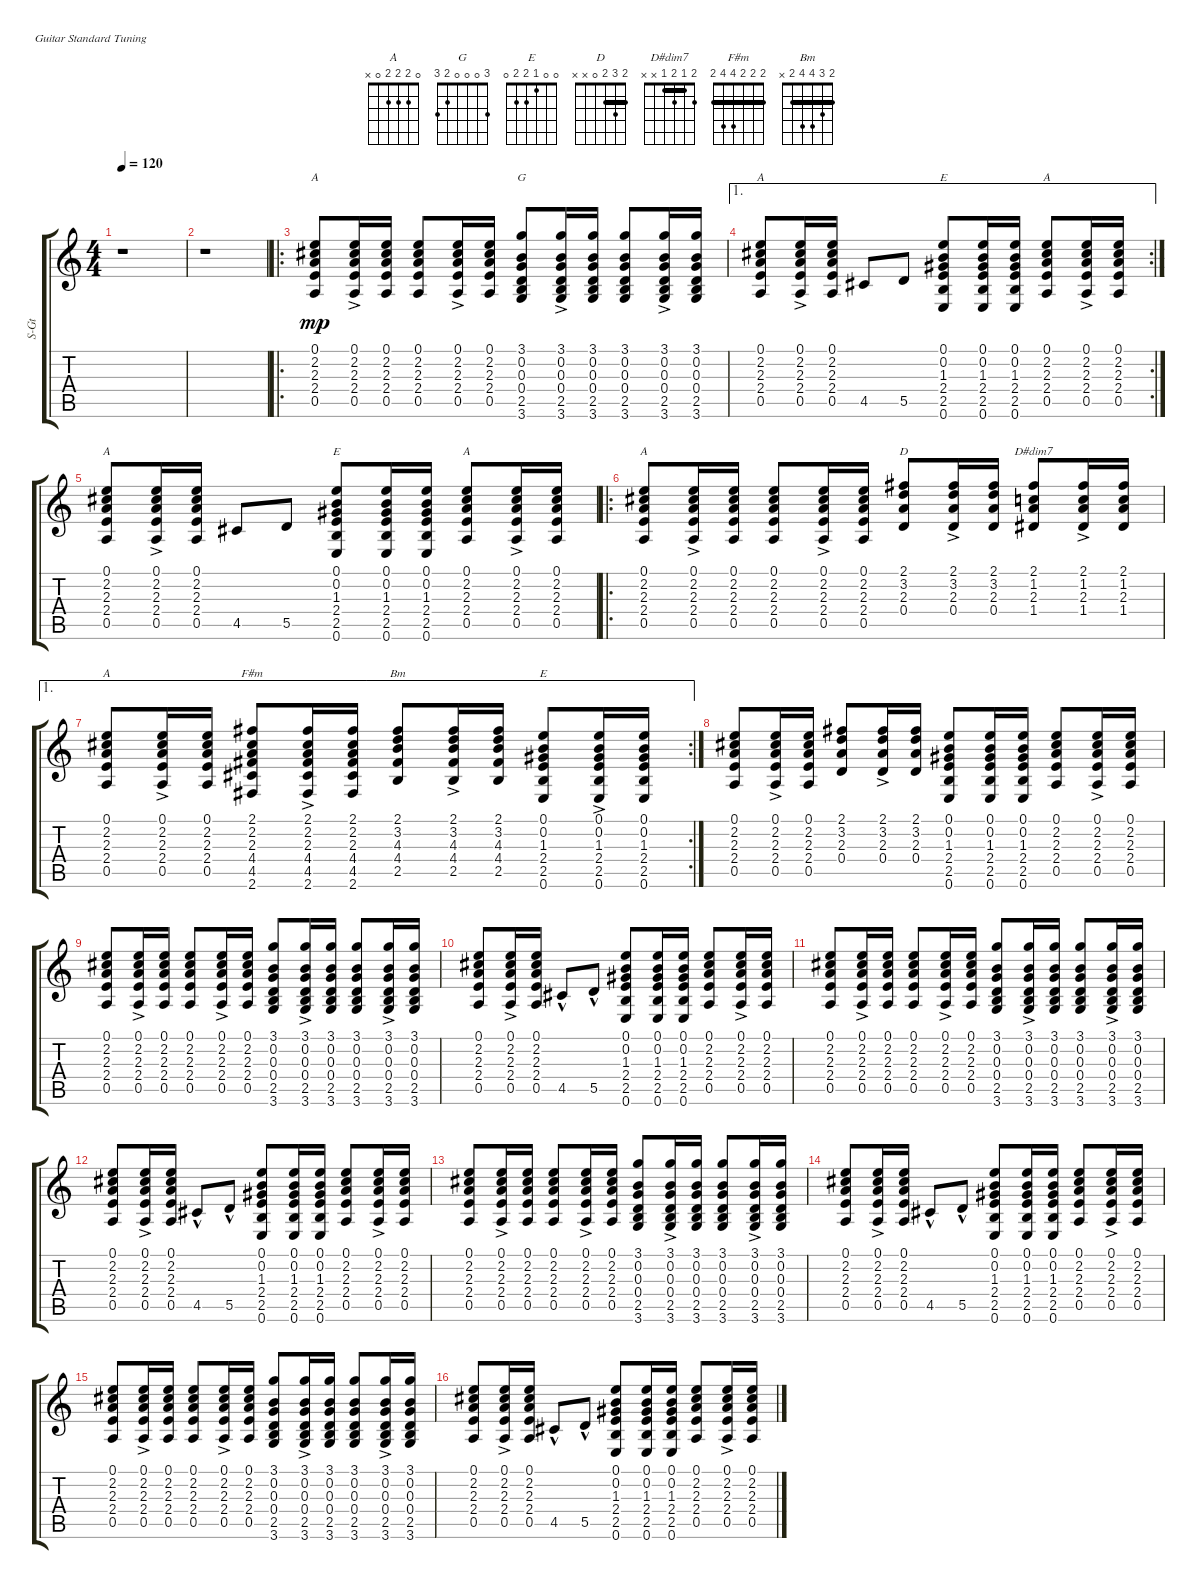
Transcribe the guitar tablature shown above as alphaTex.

\defaultSystemsLayout 4
\track ("Steel Guitar" "S-Gt") {instrument acousticguitarsteel}
\staff {score tabs}
\tuning (E4 B3 G3 D3 A2 E2)
\chord ("A" 0 2 2 2 0 x)
\chord ("G" 3 0 0 0 2 3)
\chord ("E" 0 0 1 2 2 0)
\chord ("D" 2 3 2 0 x x) {barre 2}
\chord ("D#dim7" 2 1 2 1 x x) {barre 1}
\chord ("F#m" 2 2 2 4 4 2) {barre (2 2 2)}
\chord ("Bm" 2 3 4 4 2 x) {barre 2}
\ts (4 4)
\tempo 120
\clef g2
\ks c
r.1{dy mp instrument acousticguitarsteel} |
r.1 |
\ro
(0.5 2.4 2.3 2.2 0.1).8{ch "A"} (0.1{ac} 2.2{ac} 2.3{ac} 2.4{ac} 0.5{ac}).16 (0.1 2.2 2.3 2.4 0.5).16 (0.1 2.2 2.3 2.4 0.5).8 (0.1{ac} 2.2{ac} 2.3{ac} 2.4{ac} 0.5{ac}).16 (0.1 2.2 2.3 2.4 0.5).16 (2.5 0.4 0.3 0.2 3.1 3.6).8{ch "G"} (3.1{ac} 0.2{ac} 0.3{ac} 0.4{ac} 2.5{ac} 3.6).16 (3.1 0.2 0.3 0.4 2.5 3.6).16 (3.1 0.2 0.3 0.4 2.5 3.6).8 (3.1{ac} 0.2{ac} 0.3{ac} 0.4{ac} 2.5{ac} 3.6).16 (3.1 0.2 0.3 0.4 2.5 3.6).16 |
\ae 1
\rc 2
(0.5 2.4 2.3 2.2 0.1).8{ch "A"} (0.1{ac} 2.2{ac} 2.3{ac} 2.4{ac} 0.5{ac}).16 (0.1 2.2 2.3 2.4 0.5).16 4.5.8 5.5.8 (0.6 2.5 2.4 1.3 0.2 0.1).8{ch "E"} (0.1 0.2 1.3 2.4 2.5 0.6).16 (0.6 2.5 2.4 1.3 0.2 0.1).16 (0.5 2.4 2.3 2.2 0.1).8{ch "A"} (0.1{ac} 2.2{ac} 2.3{ac} 2.4{ac} 0.5{ac}).16 (0.1 2.2 2.3 2.4 0.5).16 |
(0.5 2.4 2.3 2.2 0.1).8{ch "A"} (0.1{ac} 2.2{ac} 2.3{ac} 2.4{ac} 0.5{ac}).16 (0.1 2.2 2.3 2.4 0.5).16 4.5.8 5.5.8 (0.6 2.5 2.4 1.3 0.2 0.1).8{ch "E"} (0.1 0.2 1.3 2.4 2.5 0.6).16 (0.6 2.5 2.4 1.3 0.2 0.1).16 (0.5 2.4 2.3 2.2 0.1).8{ch "A"} (0.1{ac} 2.2{ac} 2.3{ac} 2.4{ac} 0.5{ac}).16 (0.1 2.2 2.3 2.4 0.5).16 |
\ro
(0.5 2.4 2.3 2.2 0.1).8{ch "A"} (0.1{ac} 2.2{ac} 2.3{ac} 2.4{ac} 0.5{ac}).16 (0.1 2.2 2.3 2.4 0.5).16 (0.1 2.2 2.3 2.4 0.5).8 (0.1{ac} 2.2{ac} 2.3{ac} 2.4{ac} 0.5{ac}).16 (0.1 2.2 2.3 2.4 0.5).16 (0.4 2.3 3.2 2.1).8{ch "D"} (2.1{ac} 3.2{ac} 2.3{ac} 0.4{ac}).16 (2.1 3.2 2.3 0.4).16 (2.1 1.2 2.3 1.4).8{ch "D#dim7"} (2.1{ac} 1.2{ac} 2.3{ac} 1.4{ac}).16 (2.1 1.2 2.3 1.4).16 |
\ae 1
\rc 2
(0.5 0.1 2.2 2.3 2.4).8{ch "A"} (0.5{ac} 0.1{ac} 2.2{ac} 2.3{ac} 2.4{ac}).16 (0.5 0.1 2.2 2.3 2.4).16 (2.6 4.5 4.4 2.3 2.2 2.1).8{ch "F#m"} (2.6{ac} 4.5{ac} 4.4{ac} 2.3{ac} 2.2{ac} 2.1{ac}).16 (2.6 4.5 4.4 2.3 2.2 2.1).16 (2.5 2.1 3.2 4.3 4.4).8{ch "Bm"} (2.5{ac} 2.1{ac} 3.2{ac} 4.3{ac} 4.4{ac}).16 (2.5 2.1 3.2 4.3 4.4).16 (0.6 2.5 2.4 1.3 0.2 0.1).8{ch "E"} (0.6{ac} 2.5{ac} 2.4{ac} 1.3{ac} 0.2{ac} 0.1{ac}).16 (0.6 2.5 2.4 1.3 0.2 0.1).16 |
(0.5 0.1 2.2 2.3 2.4).8 (0.5{ac} 0.1{ac} 2.2{ac} 2.3{ac} 2.4{ac}).16 (0.5 0.1 2.2 2.3 2.4).16 (0.4 2.3 3.2 2.1).8 (2.1{ac} 3.2{ac} 2.3{ac} 0.4{ac}).16 (2.1 3.2 2.3 0.4).16 (0.6 2.5 2.4 1.3 0.2 0.1).8 (0.1 0.2 1.3 2.4 2.5 0.6).16 (0.6 2.5 2.4 1.3 0.2 0.1).16 (0.5 2.4 2.3 2.2 0.1).8 (0.1{ac} 2.2{ac} 2.3{ac} 2.4{ac} 0.5{ac}).16 (0.1 2.2 2.3 2.4 0.5).16 |
(0.5 2.4 2.3 2.2 0.1).8 (0.1{ac} 2.2{ac} 2.3{ac} 2.4{ac} 0.5{ac}).16 (0.1 2.2 2.3 2.4 0.5).16 (0.1 2.2 2.3 2.4 0.5).8 (0.1{ac} 2.2{ac} 2.3{ac} 2.4{ac} 0.5{ac}).16 (0.1 2.2 2.3 2.4 0.5).16 (2.5 0.4 0.3 0.2 3.1 3.6).8 (3.1{ac} 0.2{ac} 0.3{ac} 0.4{ac} 2.5{ac} 3.6).16 (3.1 0.2 0.3 0.4 2.5 3.6).16 (3.1 0.2 0.3 0.4 2.5 3.6).8 (3.1{ac} 0.2{ac} 0.3{ac} 0.4{ac} 2.5{ac} 3.6).16 (3.1 0.2 0.3 0.4 2.5 3.6).16 |
(0.5 2.4 2.3 2.2 0.1).8 (0.1{ac} 2.2{ac} 2.3{ac} 2.4{ac} 0.5{ac}).16 (0.1 2.2 2.3 2.4 0.5).16 4.5{hac}.8 5.5{hac}.8 (0.6 2.5 2.4 1.3 0.2 0.1).8 (0.1 0.2 1.3 2.4 2.5 0.6).16 (0.6 2.5 2.4 1.3 0.2 0.1).16 (0.5 2.4 2.3 2.2 0.1).8 (0.1{ac} 2.2{ac} 2.3{ac} 2.4{ac} 0.5{ac}).16 (0.1 2.2 2.3 2.4 0.5).16 |
(0.5 2.4 2.3 2.2 0.1).8 (0.1{ac} 2.2{ac} 2.3{ac} 2.4{ac} 0.5{ac}).16 (0.1 2.2 2.3 2.4 0.5).16 (0.1 2.2 2.3 2.4 0.5).8 (0.1{ac} 2.2{ac} 2.3{ac} 2.4{ac} 0.5{ac}).16 (0.1 2.2 2.3 2.4 0.5).16 (2.5 0.4 0.3 0.2 3.1 3.6).8 (3.1{ac} 0.2{ac} 0.3{ac} 0.4{ac} 2.5{ac} 3.6).16 (3.1 0.2 0.3 0.4 2.5 3.6).16 (3.1 0.2 0.3 0.4 2.5 3.6).8 (3.1{ac} 0.2{ac} 0.3{ac} 0.4{ac} 2.5{ac} 3.6).16 (3.1 0.2 0.3 0.4 2.5 3.6).16 |
(0.5 2.4 2.3 2.2 0.1).8 (0.1{ac} 2.2{ac} 2.3{ac} 2.4{ac} 0.5{ac}).16 (0.1 2.2 2.3 2.4 0.5).16 4.5{hac}.8 5.5{hac}.8 (0.6 2.5 2.4 1.3 0.2 0.1).8 (0.1 0.2 1.3 2.4 2.5 0.6).16 (0.6 2.5 2.4 1.3 0.2 0.1).16 (0.5 2.4 2.3 2.2 0.1).8 (0.1{ac} 2.2{ac} 2.3{ac} 2.4{ac} 0.5{ac}).16 (0.1 2.2 2.3 2.4 0.5).16 |
(0.5 2.4 2.3 2.2 0.1).8 (0.1{ac} 2.2{ac} 2.3{ac} 2.4{ac} 0.5{ac}).16 (0.1 2.2 2.3 2.4 0.5).16 (0.1 2.2 2.3 2.4 0.5).8 (0.1{ac} 2.2{ac} 2.3{ac} 2.4{ac} 0.5{ac}).16 (0.1 2.2 2.3 2.4 0.5).16 (2.5 0.4 0.3 0.2 3.1 3.6).8 (3.1{ac} 0.2{ac} 0.3{ac} 0.4{ac} 2.5{ac} 3.6).16 (3.1 0.2 0.3 0.4 2.5 3.6).16 (3.1 0.2 0.3 0.4 2.5 3.6).8 (3.1{ac} 0.2{ac} 0.3{ac} 0.4{ac} 2.5{ac} 3.6).16 (3.1 0.2 0.3 0.4 2.5 3.6).16 |
(0.5 2.4 2.3 2.2 0.1).8 (0.1{ac} 2.2{ac} 2.3{ac} 2.4{ac} 0.5{ac}).16 (0.1 2.2 2.3 2.4 0.5).16 4.5{hac}.8 5.5{hac}.8 (0.6 2.5 2.4 1.3 0.2 0.1).8 (0.1 0.2 1.3 2.4 2.5 0.6).16 (0.6 2.5 2.4 1.3 0.2 0.1).16 (0.5 2.4 2.3 2.2 0.1).8 (0.1{ac} 2.2{ac} 2.3{ac} 2.4{ac} 0.5{ac}).16 (0.1 2.2 2.3 2.4 0.5).16 |
(0.5 2.4 2.3 2.2 0.1).8 (0.1{ac} 2.2{ac} 2.3{ac} 2.4{ac} 0.5{ac}).16 (0.1 2.2 2.3 2.4 0.5).16 (0.1 2.2 2.3 2.4 0.5).8 (0.1{ac} 2.2{ac} 2.3{ac} 2.4{ac} 0.5{ac}).16 (0.1 2.2 2.3 2.4 0.5).16 (2.5 0.4 0.3 0.2 3.1 3.6).8 (3.1{ac} 0.2{ac} 0.3{ac} 0.4{ac} 2.5{ac} 3.6).16 (3.1 0.2 0.3 0.4 2.5 3.6).16 (3.1 0.2 0.3 0.4 2.5 3.6).8 (3.1{ac} 0.2{ac} 0.3{ac} 0.4{ac} 2.5{ac} 3.6).16 (3.1 0.2 0.3 0.4 2.5 3.6).16 |
(0.5 2.4 2.3 2.2 0.1).8 (0.1{ac} 2.2{ac} 2.3{ac} 2.4{ac} 0.5{ac}).16 (0.1 2.2 2.3 2.4 0.5).16 4.5{hac}.8 5.5{hac}.8 (0.6 2.5 2.4 1.3 0.2 0.1).8 (0.1 0.2 1.3 2.4 2.5 0.6).16 (0.6 2.5 2.4 1.3 0.2 0.1).16 (0.5 2.4 2.3 2.2 0.1).8 (0.1{ac} 2.2{ac} 2.3{ac} 2.4{ac} 0.5{ac}).16 (0.1 2.2 2.3 2.4 0.5).16
